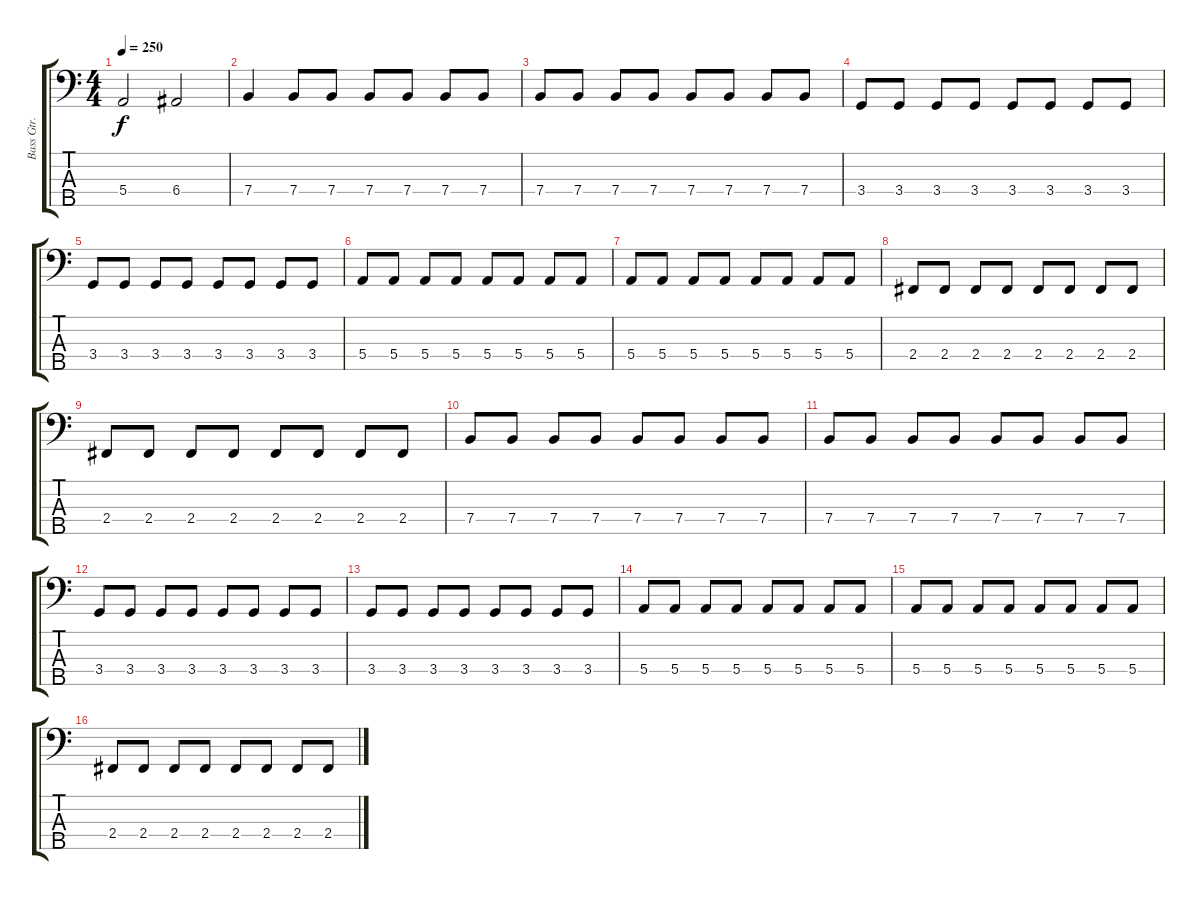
\track ("Bass Gtr." "Bass Gtr.") {instrument electricbassfinger}
\staff {score tabs}
\tuning (G2 D2 A1 E1 B0) {hide}
\ts (4 4)
\tempo 250
\clef f4
\ks c
5.4.2{dy f} 6.4.2 |
7.4.4 7.4.8 7.4.8 7.4.8 7.4.8 7.4.8 7.4.8 |
7.4.8 7.4.8 7.4.8 7.4.8 7.4.8 7.4.8 7.4.8 7.4.8 |
3.4.8 3.4.8 3.4.8 3.4.8 3.4.8 3.4.8 3.4.8 3.4.8 |
3.4.8 3.4.8 3.4.8 3.4.8 3.4.8 3.4.8 3.4.8 3.4.8 |
5.4.8 5.4.8 5.4.8 5.4.8 5.4.8 5.4.8 5.4.8 5.4.8 |
5.4.8 5.4.8 5.4.8 5.4.8 5.4.8 5.4.8 5.4.8 5.4.8 |
2.4.8 2.4.8 2.4.8 2.4.8 2.4.8 2.4.8 2.4.8 2.4.8 |
2.4.8 2.4.8 2.4.8 2.4.8 2.4.8 2.4.8 2.4.8 2.4.8 |
7.4.8 7.4.8 7.4.8 7.4.8 7.4.8 7.4.8 7.4.8 7.4.8 |
7.4.8 7.4.8 7.4.8 7.4.8 7.4.8 7.4.8 7.4.8 7.4.8 |
3.4.8 3.4.8 3.4.8 3.4.8 3.4.8 3.4.8 3.4.8 3.4.8 |
3.4.8 3.4.8 3.4.8 3.4.8 3.4.8 3.4.8 3.4.8 3.4.8 |
5.4.8 5.4.8 5.4.8 5.4.8 5.4.8 5.4.8 5.4.8 5.4.8 |
5.4.8 5.4.8 5.4.8 5.4.8 5.4.8 5.4.8 5.4.8 5.4.8 |
2.4.8 2.4.8 2.4.8 2.4.8 2.4.8 2.4.8 2.4.8 2.4.8
